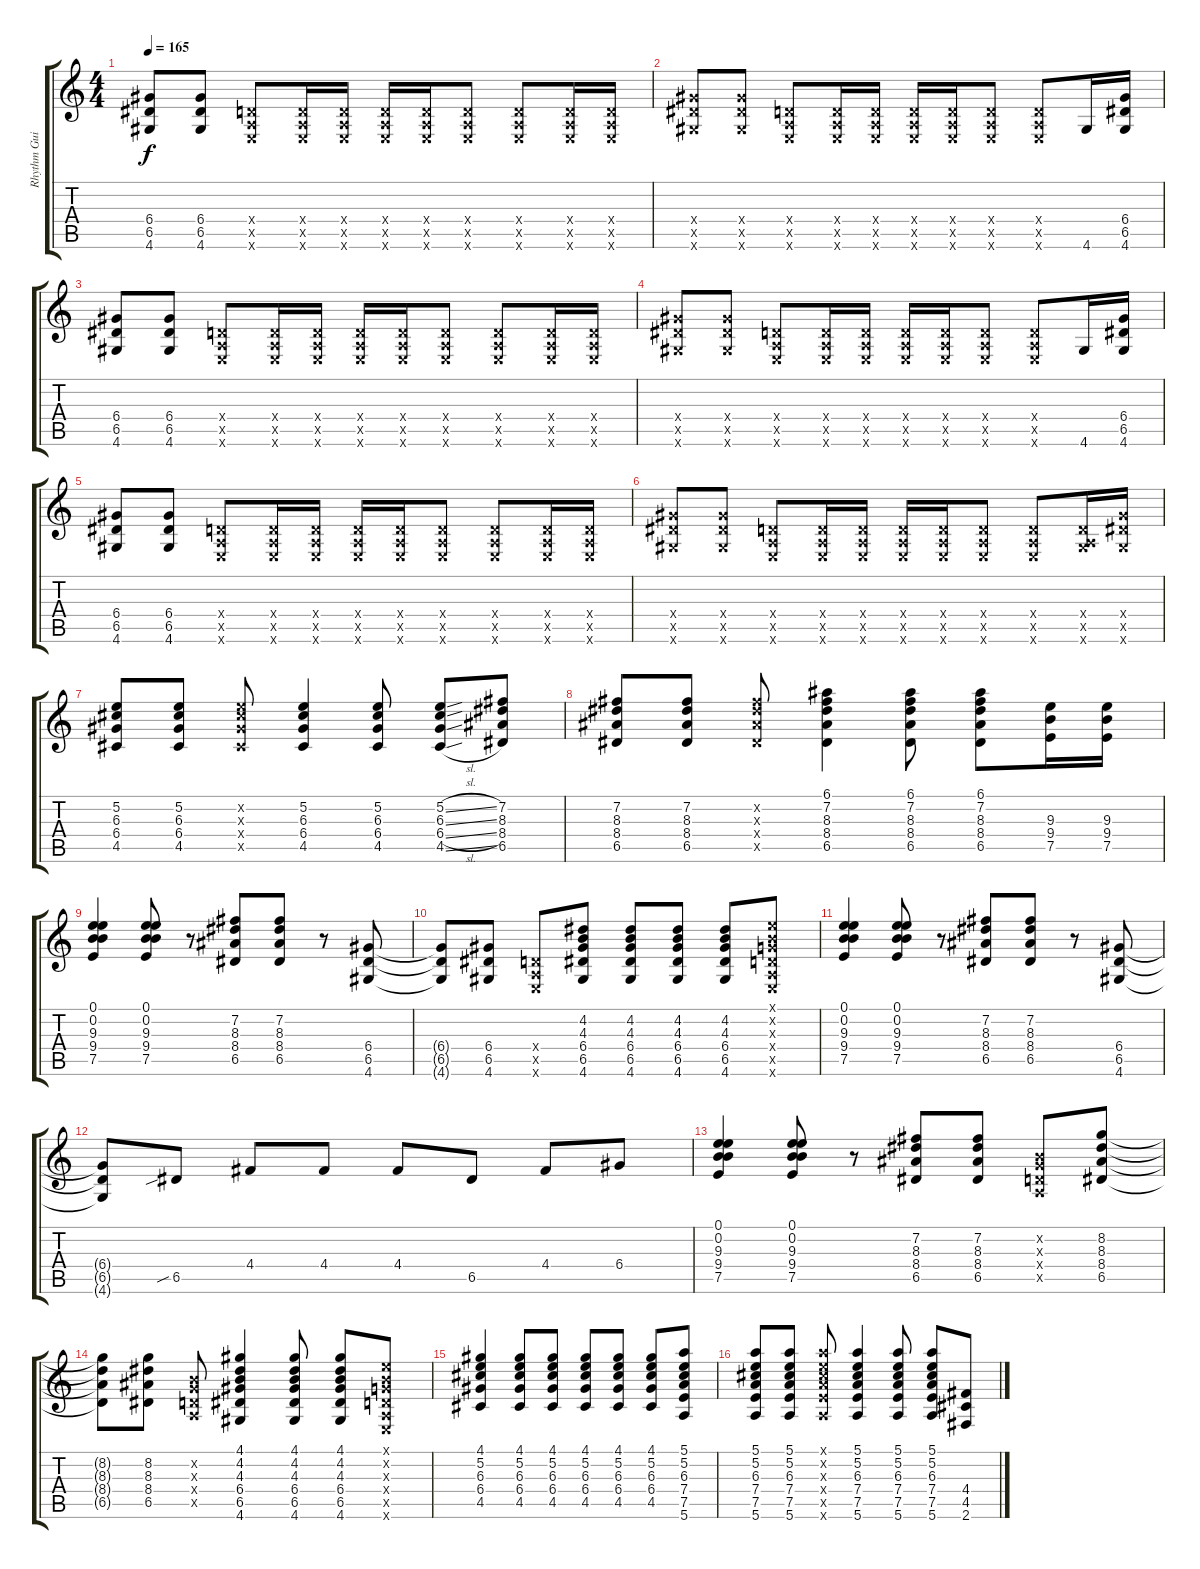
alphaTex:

\track ("Rhythm Guitar" "Rhythm Gui") {instrument distortionguitar}
\staff {score tabs}
\tuning (E4 B3 G3 D3 A2 E2) {hide}
\ts (4 4)
\tempo 165
\clef g2
\ks c
(6.4 6.5 4.6).8{dy f} (6.4 6.5 4.6).8 (0.4{x} 0.5{x} 0.6{x}).8 (0.4{x} 0.5{x} 0.6{x}).16 (0.4{x} 0.5{x} 0.6{x}).16 (0.4{x} 0.5{x} 0.6{x}).16 (0.4{x} 0.5{x} 0.6{x}).16 (0.4{x} 0.5{x} 0.6{x}).8 (0.4{x} 0.5{x} 0.6{x}).8 (0.4{x} 0.5{x} 0.6{x}).16 (0.4{x} 0.5{x} 0.6{x}).16 |
(6.4{x} 6.5{x} 4.6{x}).8 (6.4{x} 6.5{x} 4.6{x}).8 (0.4{x} 0.5{x} 0.6{x}).8 (0.4{x} 0.5{x} 0.6{x}).16 (0.4{x} 0.5{x} 0.6{x}).16 (0.4{x} 0.5{x} 0.6{x}).16 (0.4{x} 0.5{x} 0.6{x}).16 (0.4{x} 0.5{x} 0.6{x}).8 (0.4{x} 0.5{x} 0.6{x}).8 4.6.16 (6.4 6.5 4.6).16 |
(6.4 6.5 4.6).8 (6.4 6.5 4.6).8 (0.4{x} 0.5{x} 0.6{x}).8 (0.4{x} 0.5{x} 0.6{x}).16 (0.4{x} 0.5{x} 0.6{x}).16 (0.4{x} 0.5{x} 0.6{x}).16 (0.4{x} 0.5{x} 0.6{x}).16 (0.4{x} 0.5{x} 0.6{x}).8 (0.4{x} 0.5{x} 0.6{x}).8 (0.4{x} 0.5{x} 0.6{x}).16 (0.4{x} 0.5{x} 0.6{x}).16 |
(6.4{x} 6.5{x} 4.6{x}).8 (6.4{x} 6.5{x} 4.6{x}).8 (0.4{x} 0.5{x} 0.6{x}).8 (0.4{x} 0.5{x} 0.6{x}).16 (0.4{x} 0.5{x} 0.6{x}).16 (0.4{x} 0.5{x} 0.6{x}).16 (0.4{x} 0.5{x} 0.6{x}).16 (0.4{x} 0.5{x} 0.6{x}).8 (0.4{x} 0.5{x} 0.6{x}).8 4.6.16 (6.4 6.5 4.6).16 |
(6.4 6.5 4.6).8 (6.4 6.5 4.6).8 (0.4{x} 0.5{x} 0.6{x}).8 (0.4{x} 0.5{x} 0.6{x}).16 (0.4{x} 0.5{x} 0.6{x}).16 (0.4{x} 0.5{x} 0.6{x}).16 (0.4{x} 0.5{x} 0.6{x}).16 (0.4{x} 0.5{x} 0.6{x}).8 (0.4{x} 0.5{x} 0.6{x}).8 (0.4{x} 0.5{x} 0.6{x}).16 (0.4{x} 0.5{x} 0.6{x}).16 |
(6.4{x} 6.5{x} 4.6{x}).8 (6.4{x} 6.5{x} 4.6{x}).8 (0.4{x} 0.5{x} 0.6{x}).8 (0.4{x} 0.5{x} 0.6{x}).16 (0.4{x} 0.5{x} 0.6{x}).16 (0.4{x} 0.5{x} 0.6{x}).16 (0.4{x} 0.5{x} 0.6{x}).16 (0.4{x} 0.5{x} 0.6{x}).8 (0.4{x} 0.5{x} 0.6{x}).8 (0.4{x} 0.5{x} 4.6{x}).16 (6.4{x} 6.5{x} 4.6{x}).16 |
(5.2 6.3 6.4 4.5).8 (5.2 6.3 6.4 4.5).8 (5.2{x} 6.3{x} 6.4{x} 4.5{x}).8 (5.2 6.3 6.4 4.5).4 (5.2 6.3 6.4 4.5).8 (5.2{sl} 6.3{sl} 6.4{sl} 4.5{sl}).8 (7.2 8.3 8.4 6.5).8 |
(7.2 8.3 8.4 6.5).8 (7.2 8.3 8.4 6.5).8 (7.2{x} 8.3{x} 8.4{x} 6.5{x}).8 (6.1 7.2 8.3 8.4 6.5).4 (6.1 7.2 8.3 8.4 6.5).8 (6.1 7.2 8.3 8.4 6.5).8 (9.3 9.4 7.5).16 (9.3 9.4 7.5).16 |
(0.1 0.2 9.3 9.4 7.5).4 (0.1 0.2 9.3 9.4 7.5).8 r.8 (7.2 8.3 8.4 6.5).8 (7.2 8.3 8.4 6.5).8 r.8 (6.4 6.5 4.6).8 |
(6.4{t} 6.5{t} 4.6{t}).8 (6.4 6.5 4.6).8 (0.4{x} 0.5{x} 0.6{x}).8 (4.2 4.3 6.4 6.5 4.6).8 (4.2 4.3 6.4 6.5 4.6).8 (4.2 4.3 6.4 6.5 4.6).8 (4.2 4.3 6.4 6.5 4.6).8 (0.1{x} 0.2{x} 0.3{x} 0.4{x} 0.5{x} 0.6{x}).8 |
(0.1 0.2 9.3 9.4 7.5).4 (0.1 0.2 9.3 9.4 7.5).8 r.8 (7.2 8.3 8.4 6.5).8 (7.2 8.3 8.4 6.5).8 r.8 (6.4 6.5 4.6).8 |
(6.4{t} 6.5{t} 4.6{t}).8 6.5{sib}.8 4.4.8 4.4.8 4.4.8 6.5.8 4.4.8 6.4.8 |
(0.1 0.2 9.3 9.4 7.5).4 (0.1 0.2 9.3 9.4 7.5).8 r.8 (7.2 8.3 8.4 6.5).8 (7.2 8.3 8.4 6.5).8 (0.2{x} 0.3{x} 0.4{x} 0.5{x}).8 (8.2 8.3 8.4 6.5).8 |
(8.2{t} 8.3{t} 8.4{t} 6.5{t}).8 (8.2 8.3 8.4 6.5).8 (0.2{x} 0.3{x} 0.4{x} 0.5{x}).8 (4.1 4.2 4.3 6.4 6.5 4.6).4 (4.1 4.2 4.3 6.4 6.5 4.6).8 (4.1 4.2 4.3 6.4 6.5 4.6).8 (0.1{x} 0.2{x} 0.3{x} 0.4{x} 0.5{x} 0.6{x}).8 |
(4.1 5.2 6.3 6.4 4.5).4 (4.1 5.2 6.3 6.4 4.5).8 (4.1 5.2 6.3 6.4 4.5).8 (4.1 5.2 6.3 6.4 4.5).8 (4.1 5.2 6.3 6.4 4.5).8 (4.1 5.2 6.3 6.4 4.5).8 (5.1 5.2 6.3 7.4 7.5 5.6).8 |
(5.1 5.2 6.3 7.4 7.5 5.6).8 (5.1 5.2 6.3 7.4 7.5 5.6).8 (5.1{x} 5.2{x} 6.3{x} 7.4{x} 7.5{x} 5.6{x}).8 (5.1 5.2 6.3 7.4 7.5 5.6).4 (5.1 5.2 6.3 7.4 7.5 5.6).8 (5.1 5.2 6.3 7.4 7.5 5.6).8 (4.4 4.5 2.6).8
